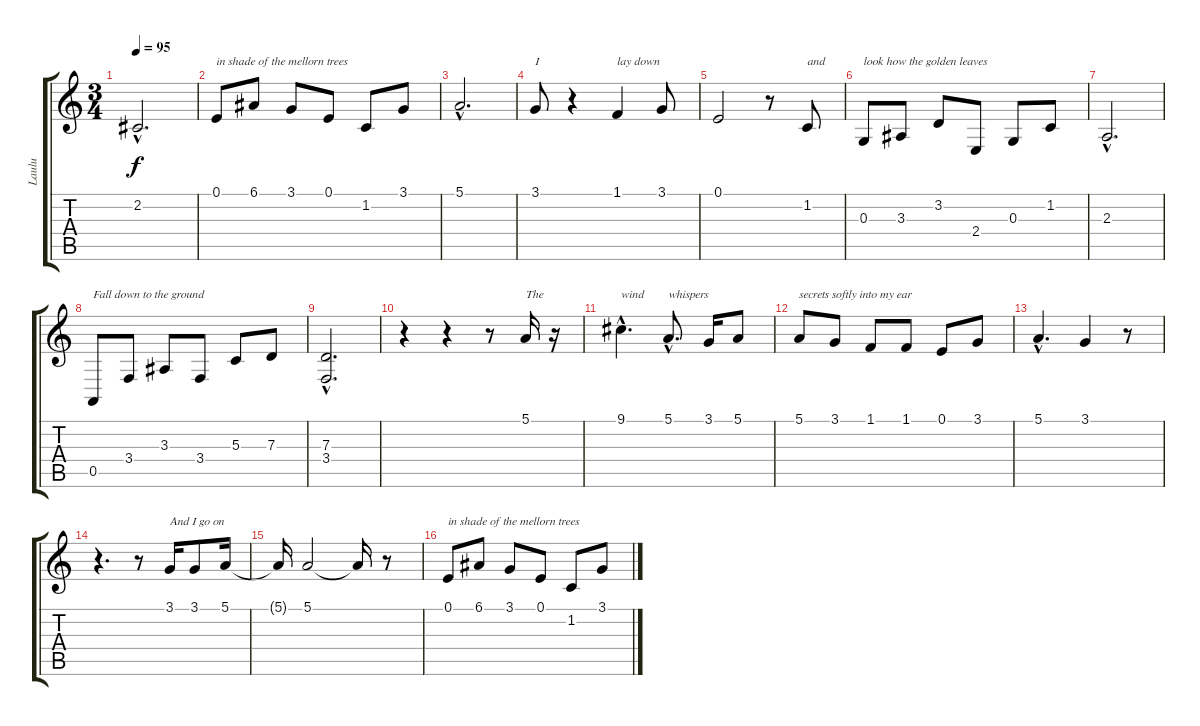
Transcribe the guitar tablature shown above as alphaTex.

\track ("Laulu" "Laulu") {instrument recorder}
\staff {score tabs}
\tuning (E4 B3 G3 D3 A2 E2) {hide}
\ts (3 4)
\tempo 95
\clef g2
\ks c
2.2{hac}.2{d dy f} |
0.1.8{txt "in shade of the mellorn trees"} 6.1.8 3.1.8 0.1.8 1.2.8 3.1.8 |
5.1{hac}.2{d} |
3.1.8{txt "I"} r.4 1.1.4{txt "lay down"} 3.1.8 |
0.1.2 r.8 1.2.8{txt "and"} |
0.3.8{txt "look how the golden leaves"} 3.3.8 3.2.8 2.4.8 0.3.8 1.2.8 |
2.3{hac}.2{d} |
0.5.8{txt "Fall down to the ground"} 3.4.8 3.3.8 3.4.8 5.3.8 7.3.8 |
(7.3{hac} 3.4{hac}).2{d} |
r.4 r.4 r.8 5.1.16{txt "The"} r.16 |
9.1{hac}.4{d txt "wind"} 5.1{hac}.8{d txt "whispers"} 3.1.16 5.1.8 |
5.1.8{txt "secrets softly into my ear"} 3.1.8 1.1.8 1.1.8 0.1.8 3.1.8 |
5.1{hac}.4{d} 3.1.4 r.8 |
r.4{d} r.8 3.1.16{txt "And I go on"} 3.1.8 5.1.16 |
5.1{t}.16 5.1.2 5.1{t}.16 r.8 |
0.1.8{txt "in shade of the mellorn trees"} 6.1.8 3.1.8 0.1.8 1.2.8 3.1.8
